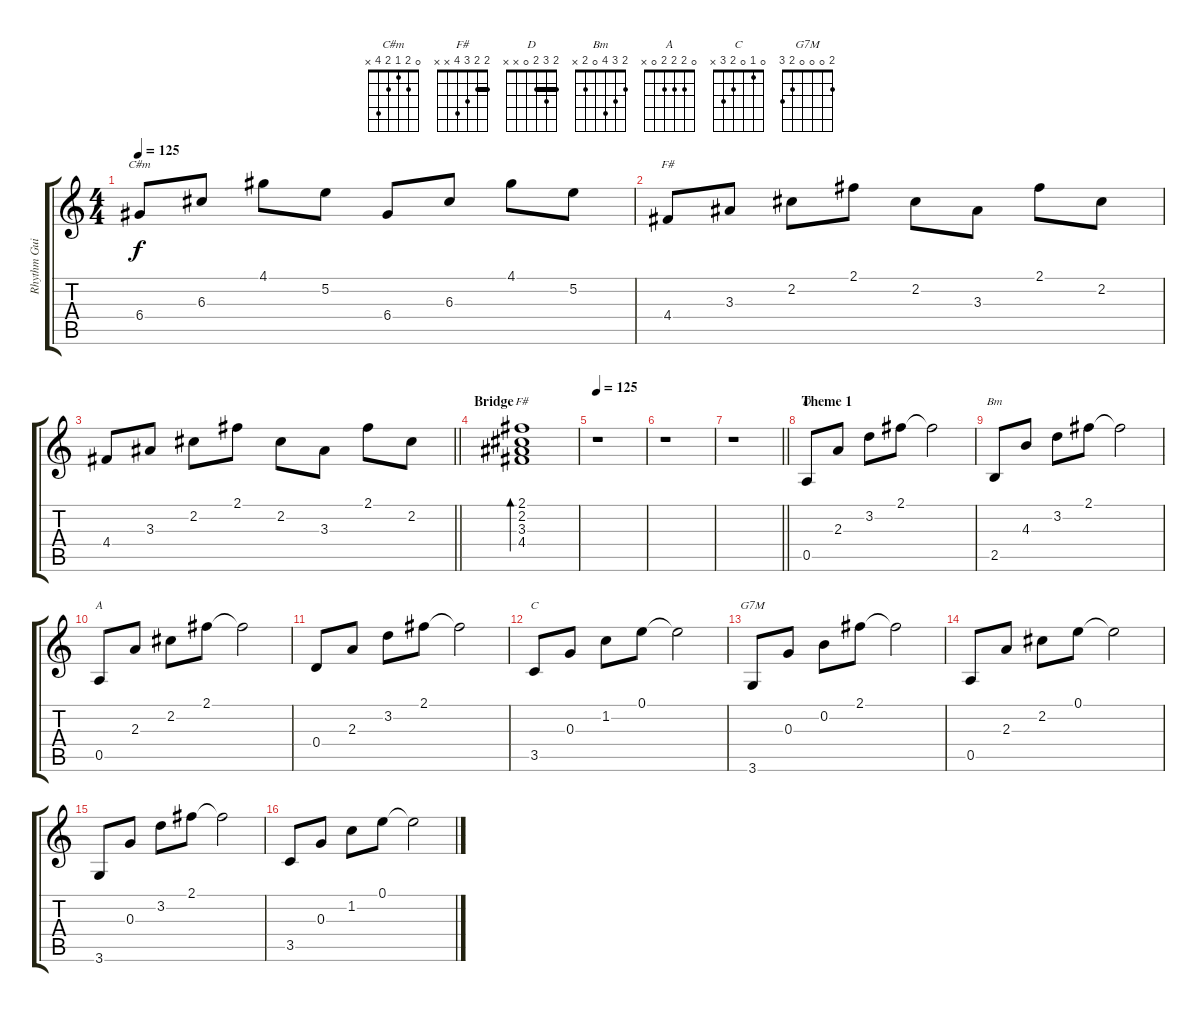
\track ("Rhythm Guitar" "Rhythm Gui") {instrument electricguitarjazz}
\staff {score tabs}
\tuning (E4 B3 G3 D3 A2 E2) {hide}
\chord ("C#m" 0 2 1 2 4 x)
\chord ("F#" 2 2 3 4 4 2) {barre 2}
\chord ("F#" 2 2 3 4 x x) {barre 2}
\chord ("D" 2 3 2 0 x x) {barre 2}
\chord ("Bm" 2 3 4 0 2 x)
\chord ("A" 0 2 2 2 0 x)
\chord ("C" 0 1 0 2 3 x)
\chord ("G7M" 2 0 0 0 2 3)
\ts (4 4)
\tempo 125
\clef g2
\ks c
6.4.8{ch "C#m" dy f} 6.3.8 4.1.8 5.2.8 6.4.8 6.3.8 4.1.8 5.2.8 |
4.4.8{ch "F#"} 3.3.8 2.2.8 2.1.8 2.2.8 3.3.8 2.1.8 2.2.8 |
\barLineRight lightlight
4.4.8 3.3.8 2.2.8 2.1.8 2.2.8 3.3.8 2.1.8 2.2.8 |
\section ("" "Bridge")
(2.1 2.2 3.3 4.4).1{bd 240 ch "F#"} |
\tempo 125
r.1 |
r.1 |
\barLineRight lightlight
r.1 |
\section ("" "Theme 1")
0.5.8{ch "D"} 2.3.8 3.2.8 2.1.8 2.1{t}.2 |
2.5.8{ch "Bm"} 4.3.8 3.2.8 2.1.8 2.1{t}.2 |
0.5.8{ch "A"} 2.3.8 2.2.8 2.1.8 2.1{t}.2 |
0.4.8 2.3.8 3.2.8 2.1.8 2.1{t}.2 |
3.5.8{ch "C"} 0.3.8 1.2.8 0.1.8 0.1{t}.2 |
3.6.8{ch "G7M"} 0.3.8 0.2.8 2.1.8 2.1{t}.2 |
0.5.8 2.3.8 2.2.8 0.1.8 0.1{t}.2 |
3.6.8 0.3.8 3.2.8 2.1.8 2.1{t}.2 |
3.5.8 0.3.8 1.2.8 0.1.8 0.1{t}.2
